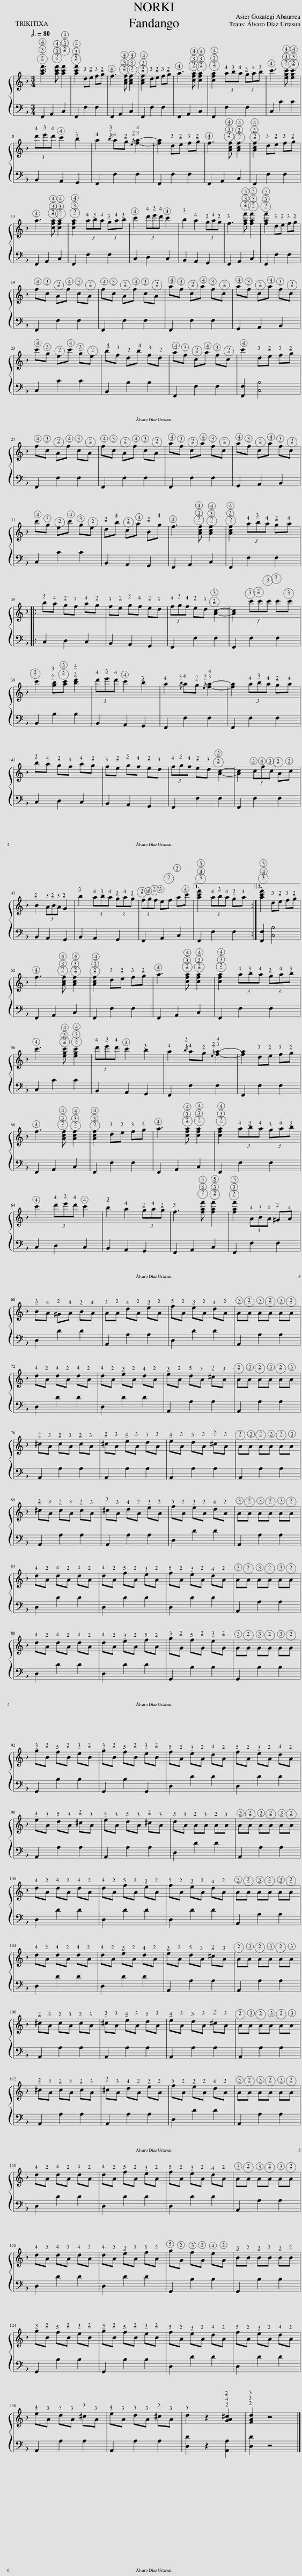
X:1
%%score { 1 | 2 }
L:1/8
Q:3/4=80
M:3/4
I:linebreak $
K:F
V:1 treble
V:2 bass
V:1
 [ac'f']3 [ac'f'] [ac'f']2 | [ac'f']2 de fg | f3 [Acf] [Acf]2 | [Acf]2 de fg | a3 [cfa] [cfa]2 | %5
 [cfa]2 (3aba (3gab | c'3 [egc'] [egc']2 |$ (3d'e'd' c'2 b2 | a2{/b} ag{/e} [fa]2- | [fa]2 de fg | %10
 f3 [Acf] [Acf]2 | [Acf]2 de fg |$ a3 [cfa] [cfa]2 | [cfa]2 (3aba (3gab | c'2 (3d'e'd' c'2 | %15
 b2 a2 (3gag | f3 [faf'] [faf']2 | [faf']2 de fg |$ fc Af cA | fc Af cA | %20
 af ca fc | af ca fc |$ c'g ec' ge | bf db fd | af ca fc | %25
 c'2 de fg |$ fc Af cA | fc Af cA | af ca fc | af ca fc |$ %30
 c'g ec' ge | db ca Bg | f3 [Acf] [Acf]2 | [Acf]2 (3aba ga |:$ ba gf ag | %35
 fe gf ed | (3fgf ed [Ac]2- | [Ac]2 (3c'c'c' c'c' |$ c'2 [gb][ac'] [bd']2 | (3d'e'd' c'2 b2 | %40
 a2{/b} ag{/e} [fa]2- | [fa]2 (3aba ga |$ ba gf ag | fe gf ed | (3fgf ed [Ac]2- | %45
 [Ac]2 (3cfc Ac |$ B2 (3ABA G2 | b2 (3aba (3gag | (3fgf ef ac' |1 [ac'f']2 (3aba ga :|2 %50
 [ac'f']2 de fg ||$ f3 [Acf] [Acf]2 | [Acf]2 de fg | a3 [cfa] [cfa]2 | [cfa]2 (3aba (3gab |$ %55
 c'3 [egc'] [egc']2 | (3d'e'd' c'2 b2 | a2{/b} ag{/e} [fa]2- | [fa]2 de fg |$ f3 [Acf] [Acf]2 | %60
 [Acf]2 de fg | a3 [cfa] [cfa]2 | [cfa]2 (3aba (3gab |$ c'2 (3d'e'd' c'2 | b2 a2 (3gag | %65
 f3 [faf'] [faf']2 | [faf']2 (3ABA ^GA |$ BA ^GA BA | AA dA eA | fA eA dA | %70
 AA AA AA |$ dA dA dA | dA eA dA | eA dA ^cA | AA AA AA |$ %75
 ^cA cA cA | ^cA eA dA | eA dA ^cA | AA AA AA |$ ^cA cA cA | %80
 ^cA dA eA | fA eA dA | AA AA AA |$ dA dA dA | dA fA eA | %85
 fA eA dA | AA AA AA |$ dA dA dA | dA eA fA | gG fG eG | %90
 GG GG GG |$ gB fB eB | gB fB eB | fA eA dA | fA eA dA |$ %95
 eA dA ^cA | eA dA ^cA | dA AA AA | AA AA AA |$ dA dA dA | %100
 dA fA eA | fA eA dA | AA AA AA |$ dA dA dA | dA eA dA | %105
 eA dA ^cA | AA AA AA |$ ^cA cA cA | ^cA eA dA | eA dA ^cA | %110
 AA AA AA |$ ^cA cA cA | ^cA dA eA | fA eA dA | AA AA AA |$ %115
 dA dA dA | dA fA eA | fA eA dA | AA AA AA |$ dA dA dA | %120
 dA eA fA | gG fG eG | BB BB BB |$ gB fB eB | gB fB eB | %125
 fA eA dA | fA eA dA |$ eA dA ^cA | eA dA ^cA | d2 z2 [GA^c]2 | %130
 [FAd]2 z4 |] %131
V:2
 F,,2 A,,2 C,2 | F,,2 F,2 F,2 | F,,2 A,,2 C,2 | F,,2 F,2 F,2 | F,,2 A,,2 C,2 | %5
 F,,2 F,2 F,2 | C,2 C2 C2 |$ B,,2 A,,2 G,,2 | F,,2 F,2 F,2 | F,,2 F,2 F,2 | %10
 F,,2 A,,2 C,2 | F,,2 F,2 F,2 |$ F,,2 A,,2 C,2 | F,,2 F,2 F,2 | C,2 D,2 C,2 | %15
 B,,2 A,,2 G,,2 | F,,2 A,,2 C,2 | F,,2 F,2 F,2 |$ F,,2 F,2 F,2 | F,,2 F,2 F,2 | %20
 F,,2 F,2 F,2 | G,,2 A,,2 B,,2 |$ C,2 C2 C2 | B,,2 B,2 B,2 | F,,2 F,2 F,2 | %25
 [F,,F,]2 [C,B,]4 |$ F,,2 F,2 F,2 | F,,2 F,2 F,2 | F,,2 F,2 F,2 | G,,2 A,,2 B,,2 |$ %30
 C,2 C2 C2 | B,,2 A,,2 G,,2 | F,,2 A,,2 C,2 | F,,2 F,2 F,2 |:$ C,2 D,2 C,2 | %35
 B,,2 A,,2 G,,2 | F,,2 F,2 F,2 | F,,2 F,2 F,2 |$ B,,2 B,2 B,2 | B,,2 A,,2 G,,2 | %40
 F,,2 F,2 F,2 | F,,2 F,2 F,2 |$ C,2 D,2 C,2 | B,,2 A,,2 G,,2 | F,,2 F,2 F,2 | %45
 F,,2 F,2 F,2 |$ B,,2 A,,2 G,,2 | B,,2 A,,2 G,,2 | F,,2 A,,2 C,2 |1 F,,2 F,2 F,2 :|2 %50
 [F,,F,]2 [C,B,]4 ||$ F,,2 A,,2 C,2 | F,,2 F,2 F,2 | F,,2 A,,2 C,2 | F,,2 F,2 F,2 |$ %55
 C,2 C2 C2 | B,,2 A,,2 G,,2 | F,,2 F,2 F,2 | F,,2 F,2 F,2 |$ F,,2 A,,2 C,2 | %60
 F,,2 F,2 F,2 | F,,2 A,,2 C,2 | F,,2 F,2 F,2 |$ C,2 D,2 C,2 | B,,2 A,,2 G,,2 | %65
 F,,2 A,,2 C,2 | F,,2 F,2 F,2 |$ D,2 D2 D2 | A,,2 A,2 A,2 | D,2 D2 D2 | %70
 A,,2 A,2 A,2 |$ D,2 D2 D2 | D,2 D2 D2 | A,,2 A,2 A,2 | A,,2 A,2 A,2 |$ %75
 A,,2 A,2 A,2 | A,,2 A,2 A,2 | A,,2 A,2 A,2 | A,,2 A,2 A,2 |$ A,,2 A,2 A,2 | %80
 A,,2 A,2 A,2 | D,2 D2 D2 | A,,2 A,2 A,2 |$ D,2 D2 D2 | D,2 D2 D2 | %85
 D,2 D2 D2 | A,,2 A,2 A,2 |$ D,2 D2 D2 | D,2 D2 D2 | G,,2 B,2 B,2 | %90
 G,,2 B,2 B,2 |$ G,,2 B,2 B,2 | G,,2 B,2 G,,2 | D,2 D2 D2 | D,2 D2 D2 |$ %95
 A,,2 A,2 A,2 | A,,2 A,2 A,2 | D,2 D2 D2 | A,,2 A,2 A,2 |$ D,2 D2 D2 | %100
 D,2 D2 D2 | D,2 D2 D2 | A,,2 A,2 A,2 |$ D,2 D2 D2 | D,2 D2 D2 | %105
 A,,2 A,2 A,2 | A,,2 A,2 A,2 |$ A,,2 A,2 A,2 | A,,2 A,2 A,2 | A,,2 A,2 A,2 | %110
 A,,2 A,2 A,2 |$ A,,2 A,2 A,2 | A,,2 A,2 A,2 | D,2 D2 D2 | A,,2 A,2 A,2 |$ %115
 D,2 D2 D2 | D,2 D2 D2 | D,2 D2 D2 | A,,2 A,2 A,2 |$ D,2 D2 D2 | %120
 D,2 D2 D2 | G,,2 B,2 B,2 | G,,2 B,2 B,2 |$ G,,2 B,2 B,2 | G,,2 B,2 B,2 | %125
 D,2 D2 D2 | D,2 D2 D2 |$ A,,2 A,2 A,2 | A,,2 A,2 A,2 | [D,D]2 z2 [A,,A,]2 | %130
 [D,D]2 z4 |] %131
